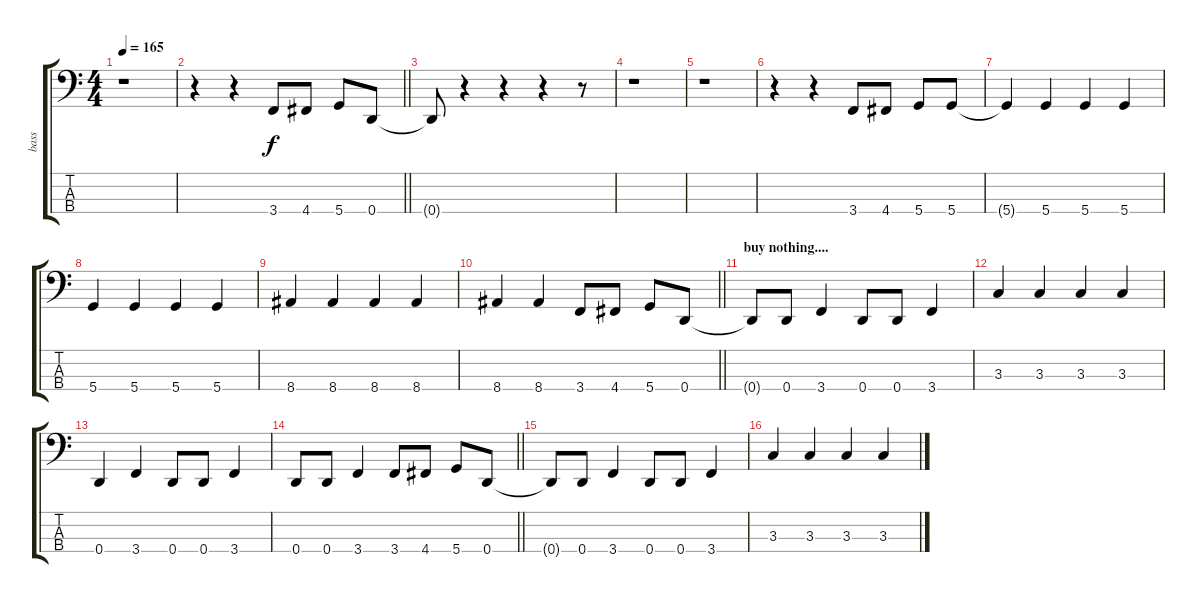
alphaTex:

\track ("bass" "bass") {instrument electricbassfinger}
\staff {score tabs}
\tuning (G2 D2 A1 D1) {hide}
\ts (4 4)
\tempo 165
\clef f4
\ks c
r.1{dy f} |
\barLineRight lightlight
r.4 r.4 3.4.8 4.4.8 5.4.8 0.4.8 |
0.4{t}.8 r.4 r.4 r.4 r.8 |
r.1 |
r.1 |
r.4 r.4 3.4.8 4.4.8 5.4.8 5.4.8 |
5.4{t}.4 5.4.4 5.4.4 5.4.4 |
5.4.4 5.4.4 5.4.4 5.4.4 |
8.4.4 8.4.4 8.4.4 8.4.4 |
\barLineRight lightlight
8.4.4 8.4.4 3.4.8 4.4.8 5.4.8 0.4.8 |
\section ("" "buy nothing....")
0.4{t}.8 0.4.8 3.4.4 0.4.8 0.4.8 3.4.4 |
3.3.4 3.3.4 3.3.4 3.3.4 |
0.4.4 3.4.4 0.4.8 0.4.8 3.4.4 |
\barLineRight lightlight
0.4.8 0.4.8 3.4.4 3.4.8 4.4.8 5.4.8 0.4.8 |
0.4{t}.8 0.4.8 3.4.4 0.4.8 0.4.8 3.4.4 |
3.3.4 3.3.4 3.3.4 3.3.4
